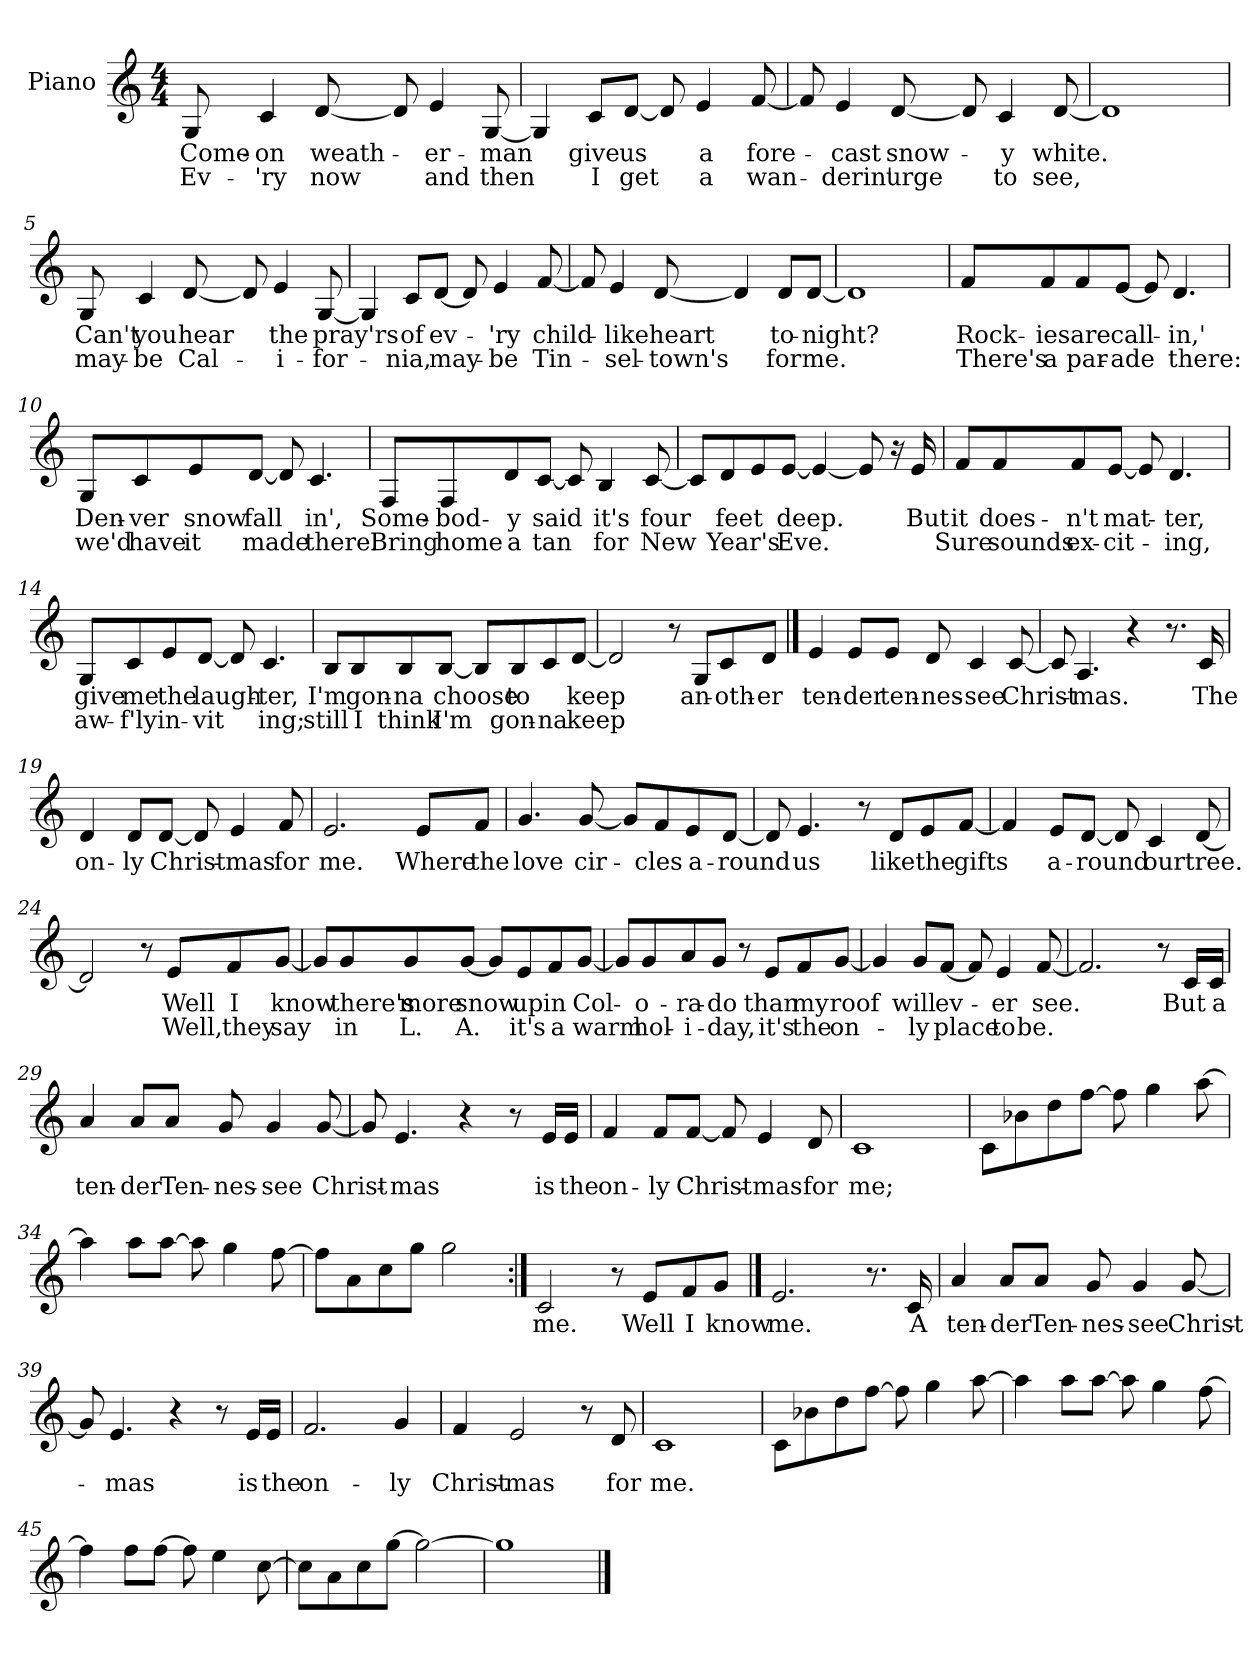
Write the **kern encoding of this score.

**kern	**text	**text
*part1	*part1	*part1
*staff1	*staff1	*staff1
*I"Piano	*	*
*I'Pno.	*	*
*clefG2	*	*
*k[]	*	*
*C:	*	*
*M4/4	*	*
=1	=1	=1
8G/	Come-	Ev-
4c/	on	-'ry
[8d/	weath-	now
8d/]	.	.
4e/	-er-	and
[8G/	-man	then
=2	=2	=2
4G/]	.	.
8c/L	give	I
[8d/J	us	get
8d/]	.	.
4e/	a	a
[8f/	fore-	wan-
=3	=3	=3
8f/]	.	.
4e/	-cast	-derin'
[8d/	snow-	urge
8d/]	.	.
4c/	-y	to
[8d/	white.	see,
!!LO:LB:g=z
=4	=4	=4
1d]	.	.
=5	=5	=5
8G/	Can't	may-
4c/	you	-be
[8d/	hear	Cal-
8d/]	.	.
4e/	the	-i-
[8G/	pray'rs	-for-
=6	=6	=6
4G/]	.	.
8c/L	of	-nia,
[8d/J	ev-	may-
8d/]	.	.
4e/	-'ry	-be
[8f/	child-	Tin-
!!LO:LB:g=z
=7	=7	=7
8f/]	.	.
4e/	-like	-sel-
[8d/	heart	-town's
4d/]	.	.
8d/L	to-	for
[8d/J	-night?	me.
=8	=8	=8
1d]	.	.
=9	=9	=9
8f/L	Rock-	There's
8f/	-ies	a
8f/	are	par-
[8e/J	call-	-ade
8e/]	.	.
4.d/	-in,'	there:
!!LO:LB:g=z
=10	=10	=10
8G/L	Den-	we'd
8c/	-ver	have
8e/	snow	it
[8d/J	fall	made
8d/]	.	.
4.c/	in',	there.
=11	=11	=11
8F/L	Some-	Bring
8F/	-bod-	home
8d/	-y	a
[8c/J	said	tan
8c/]	.	.
4B/	it's	for
[8c/	four	New
!!LO:LB:g=z
=12	=12	=12
8c/L]	.	.
8d/	feet	Year's
8e/	.	.
[8e/J	deep.	Eve.
4e/_	.	.
8e/]	.	.
16r	.	.
16e/	But	.
=13	=13	=13
8f/L	it	Sure
8f/	does-	sounds
8f/	-n't	ex-
[8e/J	mat-	-cit-
8e/]	.	.
4.d/	-ter,	-ing,
!!LO:LB:g=z
=14	=14	=14
8G/L	give	aw-
8c/	me	-f'ly
8e/	the	in-
[8d/J	laugh-	-vit
8d/]	.	.
4.c/	-ter,	ing;
=15	=15	=15
8B/L	I'm	still
8B/	gon-	I
8B/	-na	think
[8B/J	choose	I'm
8B/L]	.	.
8B/	to	gon-
8c/	.	-na
[8d/J	keep	keep
!!LO:LB:g=z
=16	=16	=16
2d/]	.	.
8r	.	.
8G/L	an-	.
8c/	-oth-	.
8d/J	-er	.
==17	==17	==17
4e/	ten-	.
8e/L	-der	.
8e/J	ten-	.
8d/	-nes-	.
4c/	-see	.
[8c/	Christ-	.
=18	=18	=18
8c/]	.	.
4.A/	-mas.	.
4r	.	.
8.r	.	.
16c/	The	.
!!LO:PB:g=z
=19	=19	=19
4d/	on-	.
8d/L	-ly	.
[8d/J	Christ-	.
8d/]	.	.
4e/	-mas	.
8f/	for	.
=20	=20	=20
2.e/	me.	.
8e/L	Where	.
8f/J	the	.
=21	=21	=21
4.g/	love	.
[8g/	cir-	.
8g/L]	.	.
8f/	-cles	.
8e/	a-	.
[8d/J	-round	.
!!LO:LB:g=z
=22	=22	=22
8d/]	.	.
4.e/	us	.
8r	.	.
8d/L	like	.
8e/	the	.
[8f/J	gifts	.
=23	=23	=23
4f/]	.	.
8e/L	a-	.
[8d/J	-round	.
8d/]	.	.
4c/	our	.
[8d/	tree.	.
=24	=24	=24
2d/]	.	.
8r	.	.
8e/L	Well	Well,
8f/	I	they
[8g/J	know	say
!!LO:LB:g=z
=25	=25	=25
8g/L]	.	.
8g/	there's	in
8g/	more	L.
[8g/J	snow	A.
8g/L]	.	.
8e/	up	it's
8f/	in	a
[8g/J	Col-	warm
=26	=26	=26
8g/L]	.	.
8g/	-o-	hol-
8a/	-ra-	-i-
8g/J	-do	-day,
8r	.	.
8e/L	than	it's
8f/	my	the
[8g/J	roof	on-
!!LO:LB:g=z
=27	=27	=27
4g/]	.	.
8g/L	will	-ly
[8f/J	ev-	place
8f/]	.	.
4e/	-er	to
[8f/	see.	be.
=28	=28	=28
2.f/]	.	.
8r	.	.
16c/LL	But	.
16c/JJ	a	.
=29	=29	=29
4a/	ten-	.
8a/L	-der	.
8a/J	Ten-	.
8g/	-nes-	.
4g/	-see	.
[8g/	Christ-	.
!!LO:LB:g=z
=30	=30	=30
8g/]	.	.
4.e/	-mas	.
4r	.	.
8r	.	.
16e/LL	is	.
16e/JJ	the	.
=31	=31	=31
4f/	on-	.
8f/L	-ly	.
[8f/J	Christ-	.
8f/]	.	.
4e/	-mas	.
8d/	for	.
=32	=32	=32
1c	me;	.
=33	=33	=33
8c\L	.	.
8b-X\	.	.
8dd\	.	.
[8ff\J	.	.
8ff\]	.	.
4gg\	.	.
[8aa\	.	.
=34	=34	=34
4aa\]	.	.
8aa\L	.	.
[8aa\J	.	.
8aa\]	.	.
4gg\	.	.
[8ff\	.	.
!!LO:LB:g=z
=35	=35	=35
8ff\L]	.	.
8a\	.	.
8cc\	.	.
8gg\J	.	.
2gg\	.	.
=36:|!	=36:|!	=36:|!
2c/	me.	.
8r	.	.
8e/L	Well	.
8f/	I	.
8g/J	know	.
==37	==37	==37
2.e/	me.	.
8.r	.	.
16c/	A	.
=38	=38	=38
4a/	ten-	.
8a/L	-der	.
8a/J	Ten-	.
8g/	-nes-	.
4g/	-see	.
[8g/	Christ-	.
!!LO:LB:g=z
=39	=39	=39
8g/]	.	.
4.e/	-mas	.
4r	.	.
8r	.	.
16e/LL	is	.
16e/JJ	the	.
=40	=40	=40
2.f/	on-	.
4g/	-ly	.
=41	=41	=41
4f/	Christ-	.
2e/	-mas	.
8r	.	.
8d/	for	.
=42	=42	=42
1c	me.	.
=43	=43	=43
8c\L	.	.
8b-X\	.	.
8dd\	.	.
[8ff\J	.	.
8ff\]	.	.
4gg\	.	.
[8aa\	.	.
!!LO:LB:g=z
=44	=44	=44
4aa\]	.	.
8aa\L	.	.
[8aa\J	.	.
8aa\]	.	.
4gg\	.	.
[8ff\	.	.
=45	=45	=45
4ff\]	.	.
8ff\L	.	.
[8ff\J	.	.
8ff\]	.	.
4ee\	.	.
[8cc\	.	.
=46	=46	=46
8cc\L]	.	.
8a\	.	.
8cc\	.	.
[8gg\J	.	.
2gg\_	.	.
=47	=47	=47
1gg]	.	.
==	==	==
*-	*-	*-
